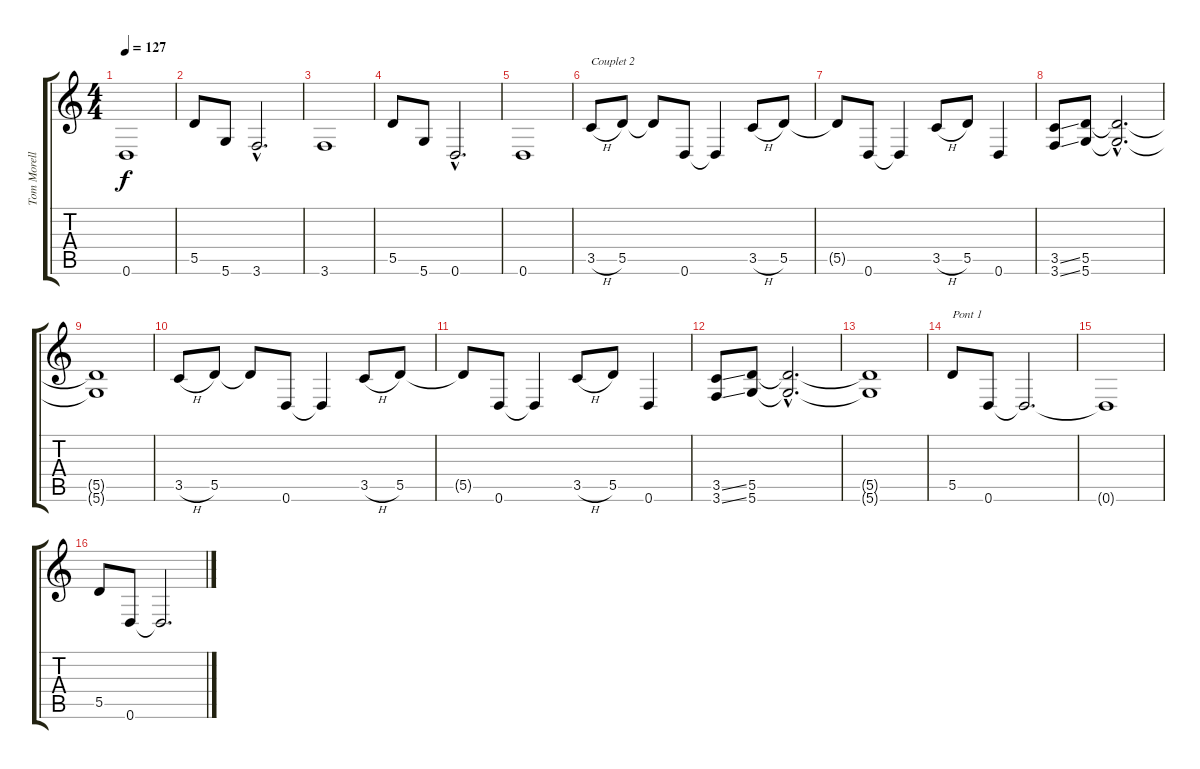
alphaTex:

\track ("Tom Morello" "Tom Morell") {instrument electricguitarclean}
\staff {score tabs}
\tuning (E4 B3 G3 D3 A2 D2) {hide}
\ts (4 4)
\tempo 127
\clef g2
\ks c
0.6.1{dy f} |
5.5.8 5.6.8 3.6{hac}.2{d} |
3.6.1 |
5.5.8 5.6.8 0.6{hac}.2{d} |
0.6.1 |
3.5{h}.8{txt "Couplet 2"} 5.5.8 5.5{t}.8 0.6.8 0.6{t}.4 3.5{h}.8 5.5.8 |
5.5{t}.8 0.6.8 0.6{t}.4 3.5{h}.8 5.5.8 0.6.4 |
(3.5{ss} 3.6{ss}).8 (5.5 5.6).8 (5.5{hac t} 5.6{hac t}).2{d} |
(5.5{t} 5.6{t}).1 |
3.5{h}.8 5.5.8 5.5{t}.8 0.6.8 0.6{t}.4 3.5{h}.8 5.5.8 |
5.5{t}.8 0.6.8 0.6{t}.4 3.5{h}.8 5.5.8 0.6.4 |
(3.5{ss} 3.6{ss}).8 (5.5 5.6).8 (5.5{hac t} 5.6{hac t}).2{d} |
(5.5{t} 5.6{t}).1 |
5.5.8{txt "Pont 1"} 0.6.8 0.6{t}.2{d} |
0.6{t}.1 |
5.5.8 0.6.8 0.6{t}.2{d}
